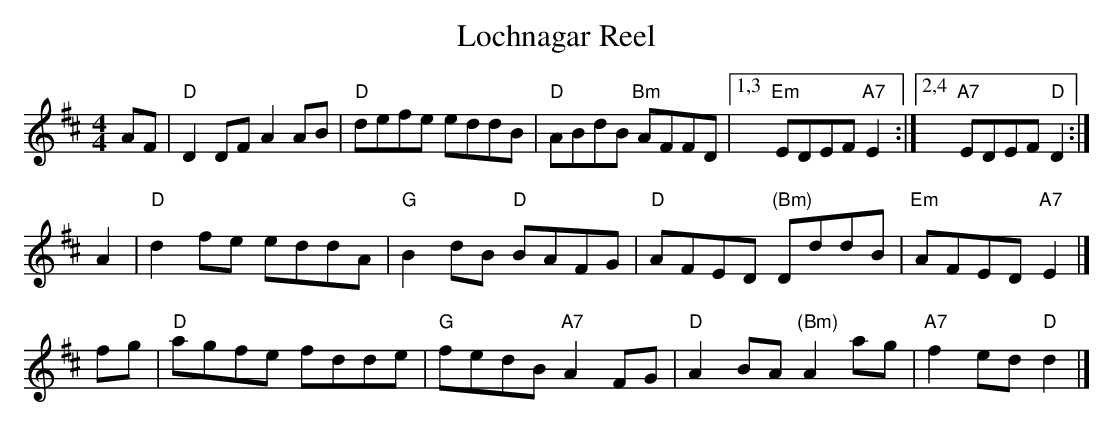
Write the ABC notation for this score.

X:1
T: Lochnagar Reel
M: 4/4
L: 1/8
K: D
AF \
| "D"D2DF A2AB | "D"defe eddB | "D"ABdB "Bm"AFFD \
|1,3 "Em"EDEF "A7"E2 :|2,4 "A7"EDEF "D"D2 :|
A2 \
| "D"d2fe eddA | "G"B2dB "D"BAFG \
| "D"AFED "(Bm)"DddB | "Em"AFED "A7"E2 |]
fg \
| "D"agfe fdde | "G"fedB "A7"A2 FG \
| "D"A2BA "(Bm)"A2ag | "A7"f2ed "D"d2 |]
